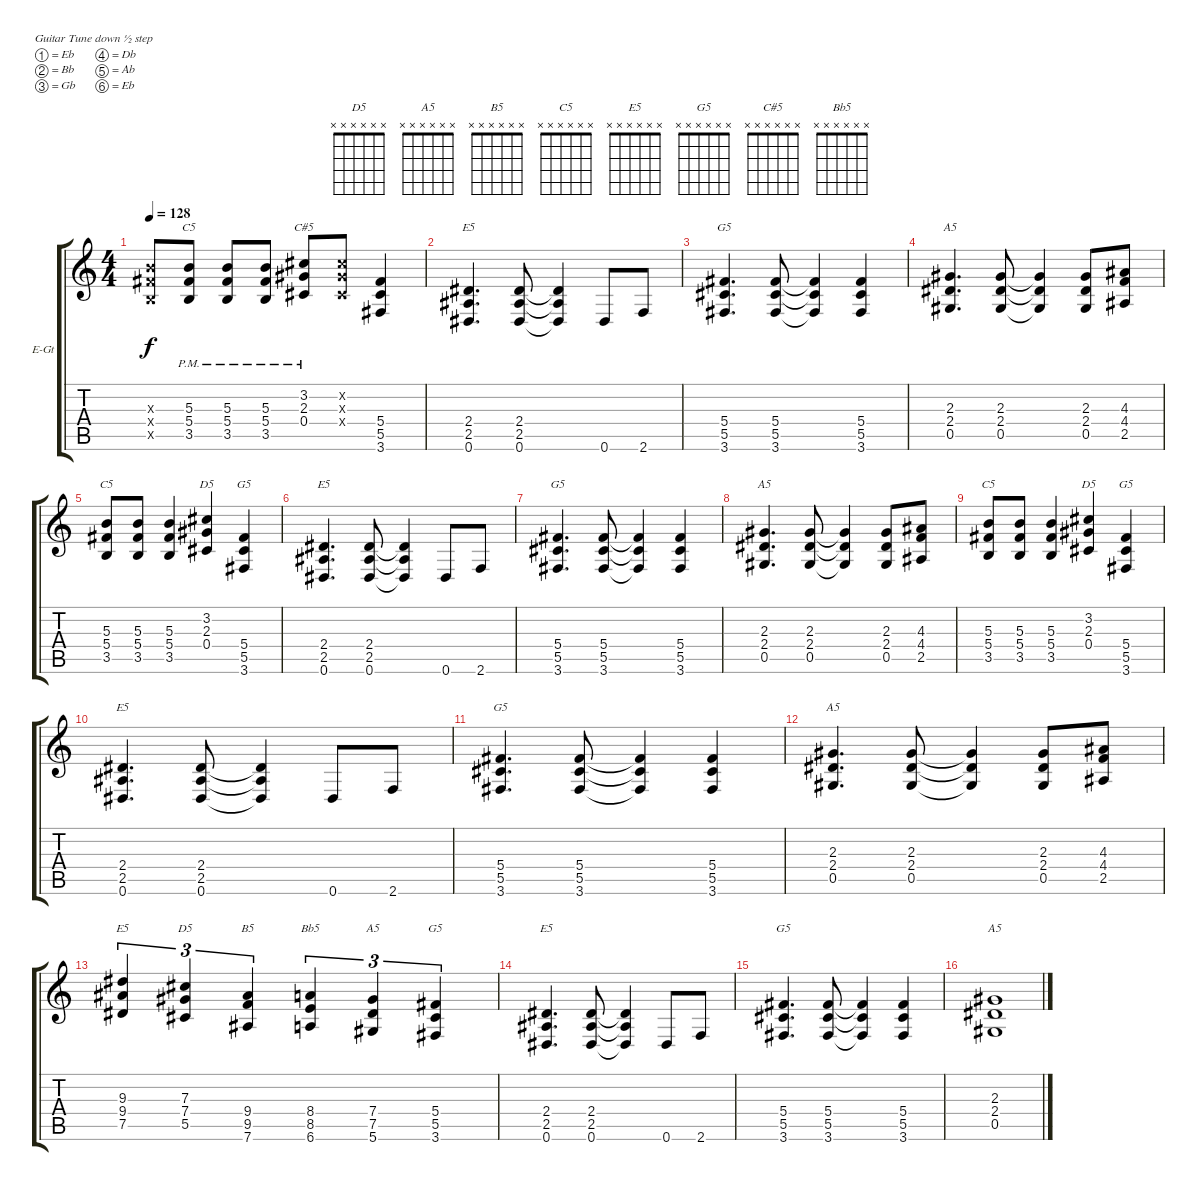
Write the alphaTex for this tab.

\bracketExtendMode groupsimilarinstruments
\firstSystemTrackNameOrientation horizontal
\otherSystemsTrackNameOrientation horizontal
\track ("Guitar 2 (Izzy)" "E-Gt") {instrument distortionguitar}
\staff {score tabs}
\tuning (Eb4 Bb3 Gb3 Db3 Ab2 Eb2)
\chord ("D5" x x x x x x)
\chord ("A5" x x x x x x)
\chord ("B5" x x x x x x)
\chord ("C5" x x x x x x)
\chord ("E5" x x x x x x)
\chord ("G5" x x x x x x)
\chord ("C#5" x x x x x x)
\chord ("Bb5" x x x x x x)
\ts (4 4)
\tempo 128
\clef g2
\ks c
(5.3{x} 5.4{x} 3.5{x}).8{dy f} (5.3{pm} 5.4{pm} 3.5).8{ch "C5"} (5.3{pm} 5.4{pm} 3.5).8 (5.3{pm} 5.4{pm} 3.5).8 (3.2{pm} 2.3{pm} 0.4{pm}).8{ch "C#5"} (3.2{x} 2.3{x} 0.4{x}).8 (5.4 5.5 3.6).4 |
(2.4 2.5 0.6).4{d ch "E5"} (2.4 2.5 0.6).8 (2.4{t} 2.5{t} 0.6{t}).4 0.6.8 2.6.8 |
(5.4 5.5 3.6).4{d ch "G5"} (5.4 5.5 3.6).8 (5.4{t} 5.5{t} 3.6{t}).4 (5.4 5.5 3.6).4 |
(2.3 2.4 0.5).4{d ch "A5"} (2.3 2.4 0.5).8 (2.3{t} 2.4{t} 0.5{t}).4 (2.3 2.4 0.5).8 (4.3 4.4 2.5).8 |
(5.3 5.4 3.5).8{ch "C5"} (5.3 5.4 3.5).8 (5.3 5.4 3.5).4 (3.2 2.3 0.4).4{ch "D5"} (5.4 5.5 3.6).4{ch "G5"} |
(2.4 2.5 0.6).4{d ch "E5"} (2.4 2.5 0.6).8 (2.4{t} 2.5{t} 0.6{t}).4 0.6.8 2.6.8 |
(5.4 5.5 3.6).4{d ch "G5"} (5.4 5.5 3.6).8 (5.4{t} 5.5{t} 3.6{t}).4 (5.4 5.5 3.6).4 |
(2.3 2.4 0.5).4{d ch "A5"} (2.3 2.4 0.5).8 (2.3{t} 2.4{t} 0.5{t}).4 (2.3 2.4 0.5).8 (4.3 4.4 2.5).8 |
(5.3 5.4 3.5).8{ch "C5"} (5.3 5.4 3.5).8 (5.3 5.4 3.5).4 (3.2 2.3 0.4).4{ch "D5"} (5.4 5.5 3.6).4{ch "G5"} |
(2.4 2.5 0.6).4{d ch "E5"} (2.4 2.5 0.6).8 (2.4{t} 2.5{t} 0.6{t}).4 0.6.8 2.6.8 |
(5.4 5.5 3.6).4{d ch "G5"} (5.4 5.5 3.6).8 (5.4{t} 5.5{t} 3.6{t}).4 (5.4 5.5 3.6).4 |
(2.3 2.4 0.5).4{d ch "A5"} (2.3 2.4 0.5).8 (2.3{t} 2.4{t} 0.5{t}).4 (2.3 2.4 0.5).8 (4.3 4.4 2.5).8 |
(9.3 9.4 7.5).4{tu (3 2) ch "E5"} (7.3 7.4 5.5).4{tu (3 2) ch "D5"} (9.4 9.5 7.6).4{tu (3 2) ch "B5"} (8.4 8.5 6.6).4{tu (3 2) ch "Bb5"} (7.4 7.5 5.6).4{tu (3 2) ch "A5"} (5.4 5.5 3.6).4{tu (3 2) ch "G5"} |
(2.4 2.5 0.6).4{d ch "E5"} (2.4 2.5 0.6).8 (2.4{t} 2.5{t} 0.6{t}).4 0.6.8 2.6.8 |
(5.4 5.5 3.6).4{d ch "G5"} (5.4 5.5 3.6).8 (5.4{t} 5.5{t} 3.6{t}).4 (5.4 5.5 3.6).4 |
(2.3 2.4 0.5).1{ch "A5"}
